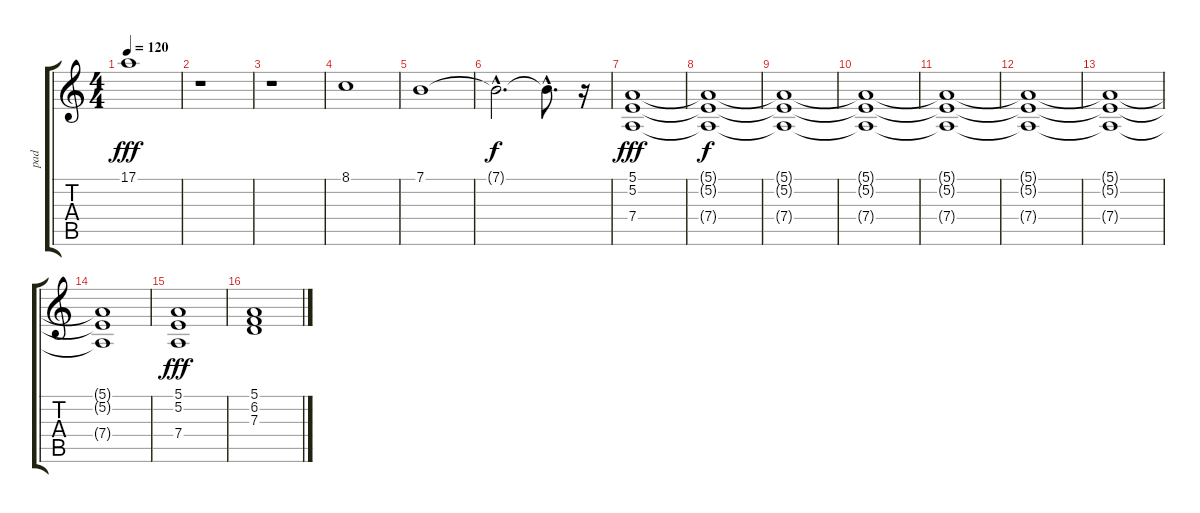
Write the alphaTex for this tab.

\track ("pad" "pad") {instrument pad2warm}
\staff {score tabs}
\tuning (E4 B3 G3 D3 A2 E2) {hide}
\ts (4 4)
\tempo 120
\clef g2
\ks c
17.1.1{dy fff} |
r.1 |
r.1 |
8.1.1 |
7.1.1 |
7.1{hac t}.2{d dy f} 7.1{hac t}.8{d} r.16 |
(5.1 5.2 7.4).1{dy fff} |
(5.1{t} 5.2{t} 7.4{t}).1{dy f} |
(5.1{t} 5.2{t} 7.4{t}).1 |
(5.1{t} 5.2{t} 7.4{t}).1 |
(5.1{t} 5.2{t} 7.4{t}).1 |
(5.1{t} 5.2{t} 7.4{t}).1 |
(5.1{t} 5.2{t} 7.4{t}).1 |
(5.1{t} 5.2{t} 7.4{t}).1 |
(5.1 5.2 7.4).1{dy fff} |
(5.1 6.2 7.3).1
